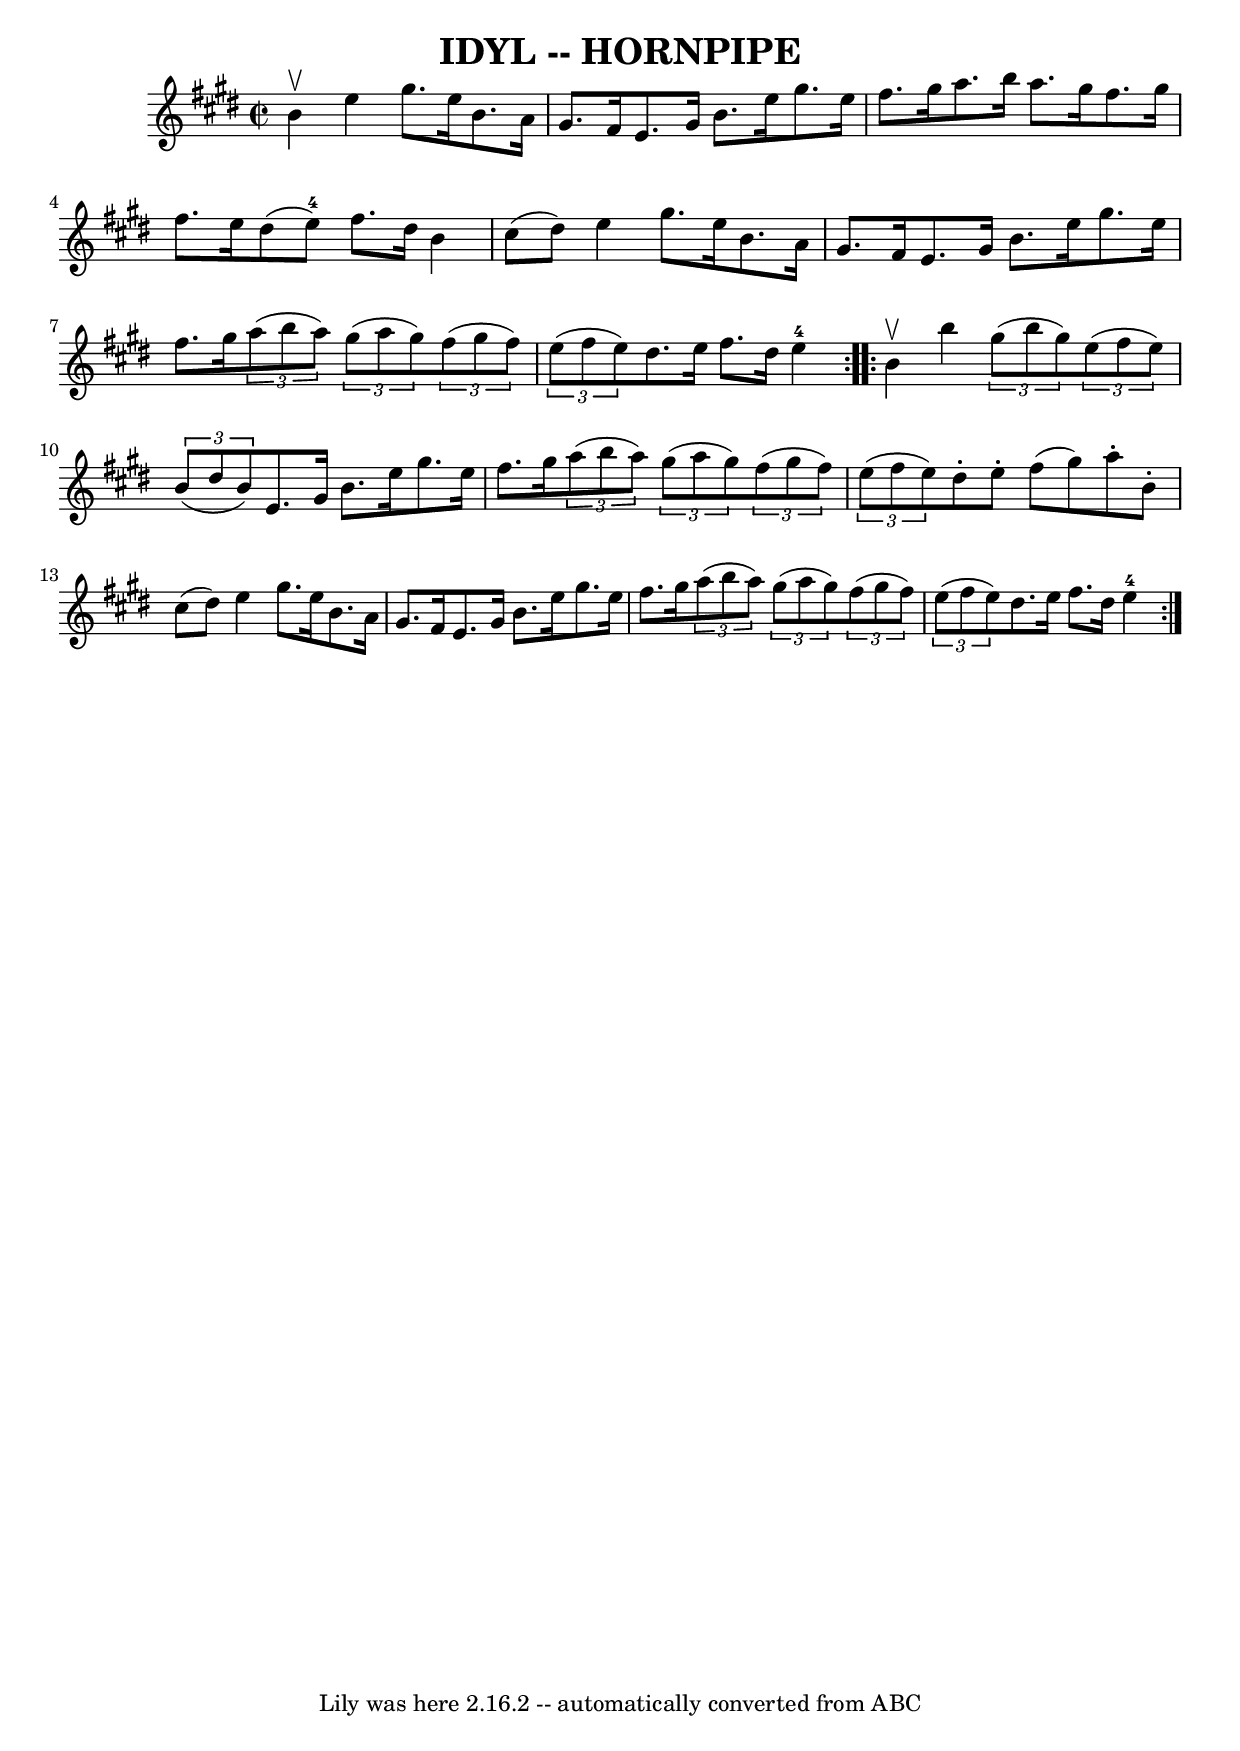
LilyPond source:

\version "2.7.40"
\include "Mammoth.ily"
\header {
	book = "Ryan's Mammoth Collection of Fiddle Tunes"
	crossRefNumber = "1"
	footnotes = "\\\\\\\\(Can be used as a Clog.)"
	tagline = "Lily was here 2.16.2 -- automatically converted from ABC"
	title = "IDYL -- HORNPIPE"
}
voicedefault =  {
\set Score.defaultBarType = "empty"

\repeat volta 2 {
\override Staff.TimeSignature #'style = #'C
 \time 2/2 \key e \major b'4^\upbow       |
 e''4 gis''8.    
e''16 b'8. a'16 gis'8. fis'16    |
 e'8. gis'16 b'8.  
 e''16 gis''8. e''16 fis''8. gis''16        |
 a''8.    
b''16 a''8. gis''16 fis''8. gis''16 fis''8. e''16    |
 
 dis''8 (e''8-4) fis''8. dis''16 b'4 cis''8 (dis''8)  
 |
     |
 e''4 gis''8. e''16 b'8. a'16 gis'8.    
fis'16    |
 e'8. gis'16 b'8. e''16 gis''8. e''16    
fis''8. gis''16        |
   \times 2/3 { a''8 (b''8 a''8) } 
  \times 2/3 { gis''8 (a''8 gis''8) }   \times 2/3 { fis''8 (
gis''8 fis''8) }   \times 2/3 { e''8 (fis''8 e''8) }   
|
 dis''8. e''16 fis''8. dis''16 e''4-4   }     
\repeat volta 2 { b'4^\upbow       |
 b''4    \times 2/3 { gis''8 
(b''8 gis''8) }   \times 2/3 { e''8 (fis''8 e''8) }   
\times 2/3 { b'8 (dis''8 b'8) }   |
 e'8. gis'16 b'8.  
 e''16 gis''8. e''16 fis''8. gis''16        |
   
\times 2/3 { a''8 (b''8 a''8) }   \times 2/3 { gis''8 (a''8    
gis''8) }   \times 2/3 { fis''8 (gis''8 fis''8) }   \times 2/3 {  
 e''8 (fis''8 e''8) }   |
 dis''8 -. e''8 -. fis''8 (
gis''8) a''8 -. b'8 -. cis''8 (dis''8)   |
     |
   
e''4 gis''8. e''16 b'8. a'16 gis'8. fis'16    |
 e'8. 
 gis'16 b'8. e''16 gis''8. e''16 fis''8. gis''16        
|
   \times 2/3 { a''8 (b''8 a''8) }   \times 2/3 { gis''8 (
 a''8 gis''8) }   \times 2/3 { fis''8 (gis''8 fis''8) }   
\times 2/3 { e''8 (fis''8 e''8) }   |
 dis''8. e''16    
fis''8. dis''16 e''4-4   }   
}

\score{
    <<

	\context Staff="default"
	{
	    \voicedefault 
	}

    >>
	\layout {
	}
	\midi {}
}
